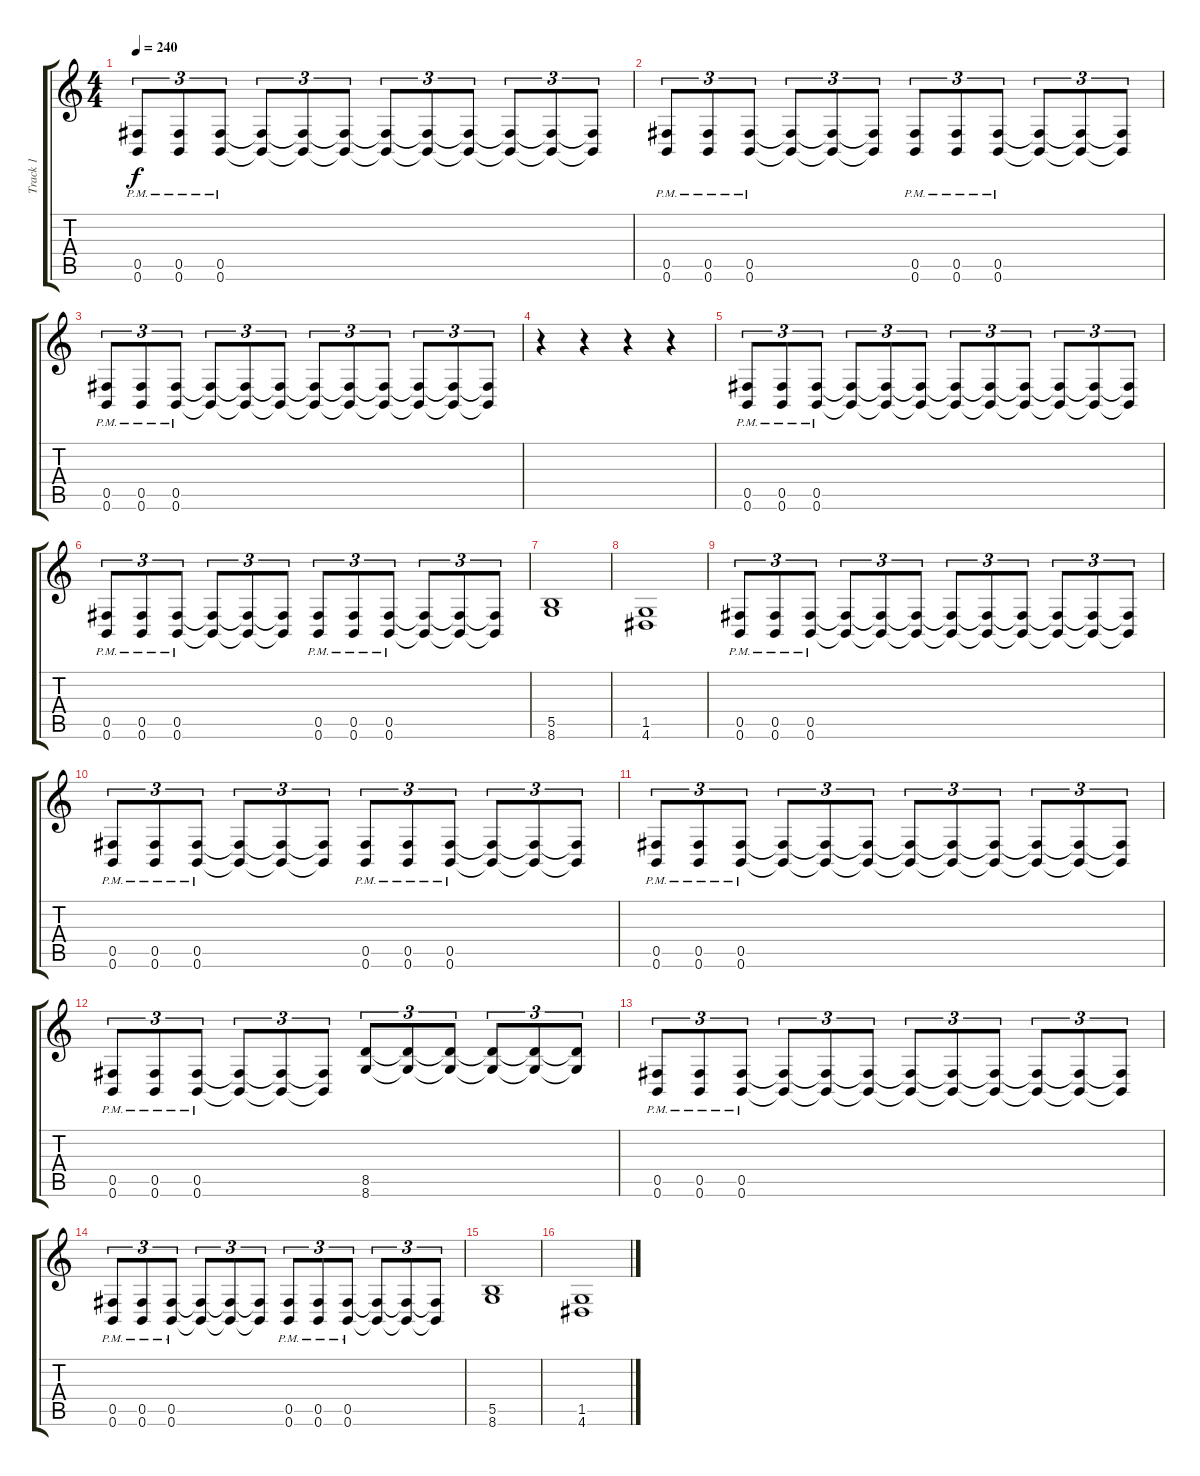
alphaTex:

\track ("Track 1" "Track 1") {instrument distortionguitar}
\staff {score tabs}
\tuning (Db4 Ab3 E3 B2 Gb2 B1) {hide}
\ts (4 4)
\tempo 240
\clef g2
\ks c
(0.5{pm} 0.6{pm}).8{tu (3 2) dy f} (0.5{pm} 0.6{pm}).8{tu (3 2)} (0.5{pm} 0.6{pm}).8{tu (3 2)} (0.5{t} 0.6{t}).8{tu (3 2)} (0.5{t} 0.6{t}).8{tu (3 2)} (0.5{t} 0.6{t}).8{tu (3 2)} (0.5{t} 0.6{t}).8{tu (3 2)} (0.5{t} 0.6{t}).8{tu (3 2)} (0.5{t} 0.6{t}).8{tu (3 2)} (0.5{t} 0.6{t}).8{tu (3 2)} (0.5{t} 0.6{t}).8{tu (3 2)} (0.5{t} 0.6{t}).8{tu (3 2)} |
(0.5{pm} 0.6{pm}).8{tu (3 2)} (0.5{pm} 0.6{pm}).8{tu (3 2)} (0.5{pm} 0.6{pm}).8{tu (3 2)} (0.5{t} 0.6{t}).8{tu (3 2)} (0.5{t} 0.6{t}).8{tu (3 2)} (0.5{t} 0.6{t}).8{tu (3 2)} (0.5{pm} 0.6{pm}).8{tu (3 2)} (0.5{pm} 0.6{pm}).8{tu (3 2)} (0.5{pm} 0.6{pm}).8{tu (3 2)} (0.5{t} 0.6{t}).8{tu (3 2)} (0.5{t} 0.6{t}).8{tu (3 2)} (0.5{t} 0.6{t}).8{tu (3 2)} |
(0.5{pm} 0.6{pm}).8{tu (3 2)} (0.5{pm} 0.6{pm}).8{tu (3 2)} (0.5{pm} 0.6{pm}).8{tu (3 2)} (0.5{t} 0.6{t}).8{tu (3 2)} (0.5{t} 0.6{t}).8{tu (3 2)} (0.5{t} 0.6{t}).8{tu (3 2)} (0.5{t} 0.6{t}).8{tu (3 2)} (0.5{t} 0.6{t}).8{tu (3 2)} (0.5{t} 0.6{t}).8{tu (3 2)} (0.5{t} 0.6{t}).8{tu (3 2)} (0.5{t} 0.6{t}).8{tu (3 2)} (0.5{t} 0.6{t}).8{tu (3 2)} |
r.4 r.4 r.4 r.4 |
(0.5{pm} 0.6{pm}).8{tu (3 2)} (0.5{pm} 0.6{pm}).8{tu (3 2)} (0.5{pm} 0.6{pm}).8{tu (3 2)} (0.5{t} 0.6{t}).8{tu (3 2)} (0.5{t} 0.6{t}).8{tu (3 2)} (0.5{t} 0.6{t}).8{tu (3 2)} (0.5{t} 0.6{t}).8{tu (3 2)} (0.5{t} 0.6{t}).8{tu (3 2)} (0.5{t} 0.6{t}).8{tu (3 2)} (0.5{t} 0.6{t}).8{tu (3 2)} (0.5{t} 0.6{t}).8{tu (3 2)} (0.5{t} 0.6{t}).8{tu (3 2)} |
(0.5{pm} 0.6{pm}).8{tu (3 2)} (0.5{pm} 0.6{pm}).8{tu (3 2)} (0.5{pm} 0.6{pm}).8{tu (3 2)} (0.5{t} 0.6{t}).8{tu (3 2)} (0.5{t} 0.6{t}).8{tu (3 2)} (0.5{t} 0.6{t}).8{tu (3 2)} (0.5{pm} 0.6{pm}).8{tu (3 2)} (0.5{pm} 0.6{pm}).8{tu (3 2)} (0.5{pm} 0.6{pm}).8{tu (3 2)} (0.5{t} 0.6{t}).8{tu (3 2)} (0.5{t} 0.6{t}).8{tu (3 2)} (0.5{t} 0.6{t}).8{tu (3 2)} |
(5.5 8.6).1 |
(1.5 4.6).1 |
(0.5{pm} 0.6{pm}).8{tu (3 2)} (0.5{pm} 0.6{pm}).8{tu (3 2)} (0.5{pm} 0.6{pm}).8{tu (3 2)} (0.5{t} 0.6{t}).8{tu (3 2)} (0.5{t} 0.6{t}).8{tu (3 2)} (0.5{t} 0.6{t}).8{tu (3 2)} (0.5{t} 0.6{t}).8{tu (3 2)} (0.5{t} 0.6{t}).8{tu (3 2)} (0.5{t} 0.6{t}).8{tu (3 2)} (0.5{t} 0.6{t}).8{tu (3 2)} (0.5{t} 0.6{t}).8{tu (3 2)} (0.5{t} 0.6{t}).8{tu (3 2)} |
(0.5{pm} 0.6{pm}).8{tu (3 2)} (0.5{pm} 0.6{pm}).8{tu (3 2)} (0.5{pm} 0.6{pm}).8{tu (3 2)} (0.5{t} 0.6{t}).8{tu (3 2)} (0.5{t} 0.6{t}).8{tu (3 2)} (0.5{t} 0.6{t}).8{tu (3 2)} (0.5{pm} 0.6{pm}).8{tu (3 2)} (0.5{pm} 0.6{pm}).8{tu (3 2)} (0.5{pm} 0.6{pm}).8{tu (3 2)} (0.5{t} 0.6{t}).8{tu (3 2)} (0.5{t} 0.6{t}).8{tu (3 2)} (0.5{t} 0.6{t}).8{tu (3 2)} |
(0.5{pm} 0.6{pm}).8{tu (3 2)} (0.5{pm} 0.6{pm}).8{tu (3 2)} (0.5{pm} 0.6{pm}).8{tu (3 2)} (0.5{t} 0.6{t}).8{tu (3 2)} (0.5{t} 0.6{t}).8{tu (3 2)} (0.5{t} 0.6{t}).8{tu (3 2)} (0.5{t} 0.6{t}).8{tu (3 2)} (0.5{t} 0.6{t}).8{tu (3 2)} (0.5{t} 0.6{t}).8{tu (3 2)} (0.5{t} 0.6{t}).8{tu (3 2)} (0.5{t} 0.6{t}).8{tu (3 2)} (0.5{t} 0.6{t}).8{tu (3 2)} |
(0.5{pm} 0.6{pm}).8{tu (3 2)} (0.5{pm} 0.6{pm}).8{tu (3 2)} (0.5{pm} 0.6{pm}).8{tu (3 2)} (0.5{t} 0.6{t}).8{tu (3 2)} (0.5{t} 0.6{t}).8{tu (3 2)} (0.5{t} 0.6{t}).8{tu (3 2)} (8.5 8.6).8{tu (3 2)} (8.5{t} 8.6{t}).8{tu (3 2)} (8.5{t} 8.6{t}).8{tu (3 2)} (8.5{t} 8.6{t}).8{tu (3 2)} (8.5{t} 8.6{t}).8{tu (3 2)} (8.5{t} 8.6{t}).8{tu (3 2)} |
(0.5{pm} 0.6{pm}).8{tu (3 2)} (0.5{pm} 0.6{pm}).8{tu (3 2)} (0.5{pm} 0.6{pm}).8{tu (3 2)} (0.5{t} 0.6{t}).8{tu (3 2)} (0.5{t} 0.6{t}).8{tu (3 2)} (0.5{t} 0.6{t}).8{tu (3 2)} (0.5{t} 0.6{t}).8{tu (3 2)} (0.5{t} 0.6{t}).8{tu (3 2)} (0.5{t} 0.6{t}).8{tu (3 2)} (0.5{t} 0.6{t}).8{tu (3 2)} (0.5{t} 0.6{t}).8{tu (3 2)} (0.5{t} 0.6{t}).8{tu (3 2)} |
(0.5{pm} 0.6{pm}).8{tu (3 2)} (0.5{pm} 0.6{pm}).8{tu (3 2)} (0.5{pm} 0.6{pm}).8{tu (3 2)} (0.5{t} 0.6{t}).8{tu (3 2)} (0.5{t} 0.6{t}).8{tu (3 2)} (0.5{t} 0.6{t}).8{tu (3 2)} (0.5{pm} 0.6{pm}).8{tu (3 2)} (0.5{pm} 0.6{pm}).8{tu (3 2)} (0.5{pm} 0.6{pm}).8{tu (3 2)} (0.5{t} 0.6{t}).8{tu (3 2)} (0.5{t} 0.6{t}).8{tu (3 2)} (0.5{t} 0.6{t}).8{tu (3 2)} |
(5.5 8.6).1 |
(1.5 4.6).1
